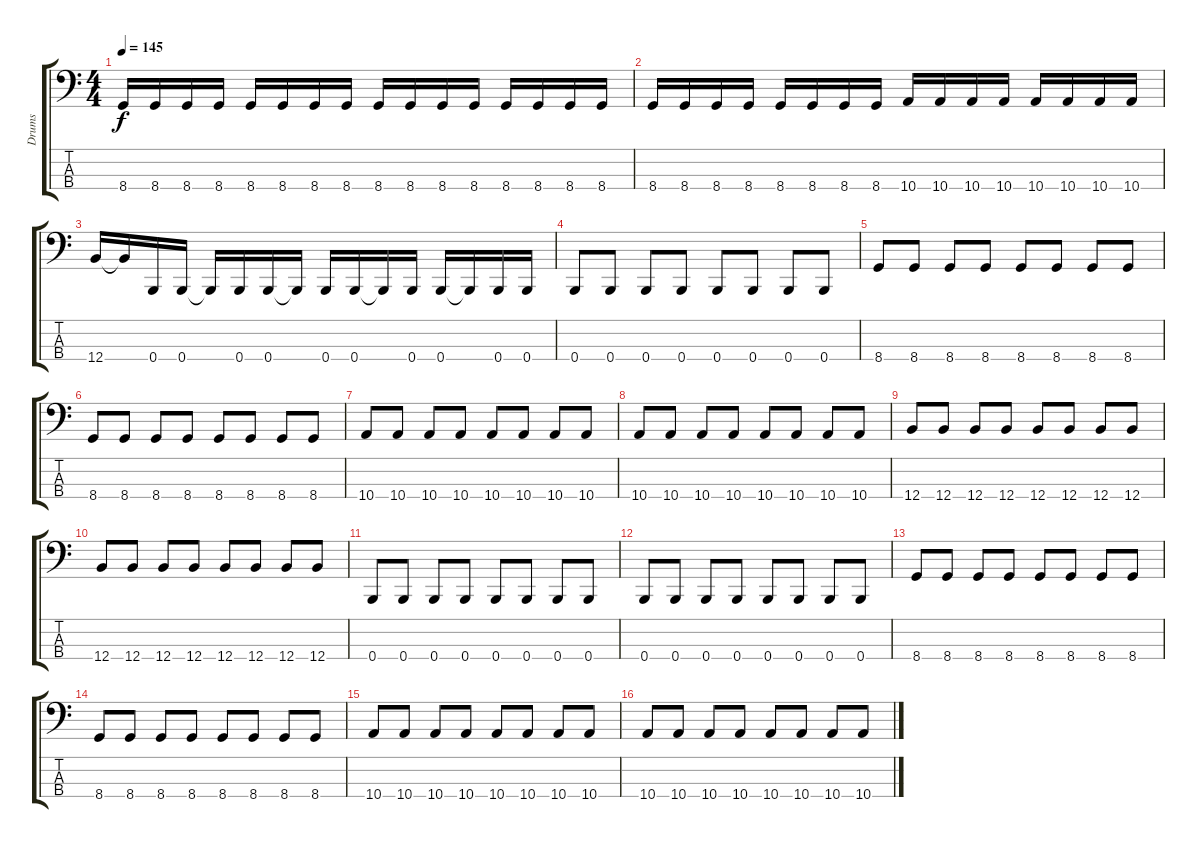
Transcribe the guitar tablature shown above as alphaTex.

\track ("Drums" "Drums") {instrument electricbasspick}
\staff {score tabs}
\tuning (E2 B1 Gb1 B0) {hide}
\ts (4 4)
\tempo 145
\clef f4
\ks c
8.4.16{dy f} 8.4.16 8.4.16 8.4.16 8.4.16 8.4.16 8.4.16 8.4.16 8.4.16 8.4.16 8.4.16 8.4.16 8.4.16 8.4.16 8.4.16 8.4.16 |
8.4.16 8.4.16 8.4.16 8.4.16 8.4.16 8.4.16 8.4.16 8.4.16 10.4.16 10.4.16 10.4.16 10.4.16 10.4.16 10.4.16 10.4.16 10.4.16 |
12.4.16 12.4{t}.16 0.4.16 0.4.16 0.4{t}.16 0.4.16 0.4.16 0.4{t}.16 0.4.16 0.4.16 0.4{t}.16 0.4.16 0.4.16 0.4{t}.16 0.4.16 0.4.16 |
0.4.8 0.4.8 0.4.8 0.4.8 0.4.8 0.4.8 0.4.8 0.4.8 |
8.4.8 8.4.8 8.4.8 8.4.8 8.4.8 8.4.8 8.4.8 8.4.8 |
8.4.8 8.4.8 8.4.8 8.4.8 8.4.8 8.4.8 8.4.8 8.4.8 |
10.4.8 10.4.8 10.4.8 10.4.8 10.4.8 10.4.8 10.4.8 10.4.8 |
10.4.8 10.4.8 10.4.8 10.4.8 10.4.8 10.4.8 10.4.8 10.4.8 |
12.4.8 12.4.8 12.4.8 12.4.8 12.4.8 12.4.8 12.4.8 12.4.8 |
12.4.8 12.4.8 12.4.8 12.4.8 12.4.8 12.4.8 12.4.8 12.4.8 |
0.4.8 0.4.8 0.4.8 0.4.8 0.4.8 0.4.8 0.4.8 0.4.8 |
0.4.8 0.4.8 0.4.8 0.4.8 0.4.8 0.4.8 0.4.8 0.4.8 |
8.4.8 8.4.8 8.4.8 8.4.8 8.4.8 8.4.8 8.4.8 8.4.8 |
8.4.8 8.4.8 8.4.8 8.4.8 8.4.8 8.4.8 8.4.8 8.4.8 |
10.4.8 10.4.8 10.4.8 10.4.8 10.4.8 10.4.8 10.4.8 10.4.8 |
10.4.8 10.4.8 10.4.8 10.4.8 10.4.8 10.4.8 10.4.8 10.4.8
